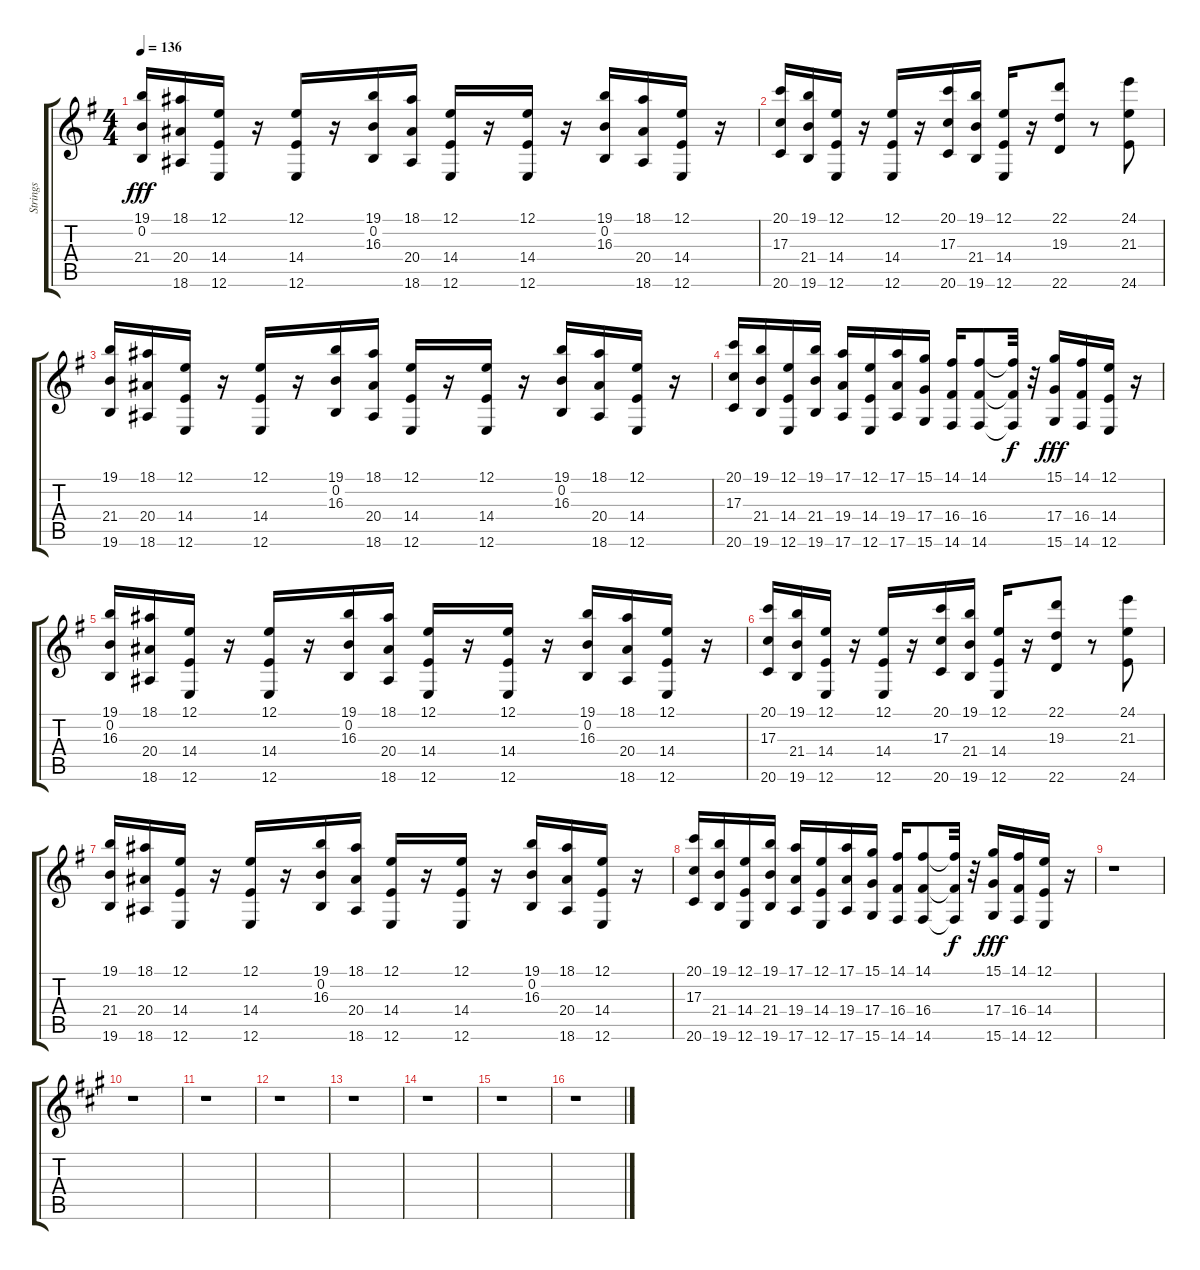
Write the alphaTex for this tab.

\track ("Strings" "Strings") {instrument stringensemble1}
\staff {score tabs}
\tuning (E4 B3 G3 D3 A2 E2) {hide}
\ts (4 4)
\tempo 136
\clef g2
\ks eminor
(19.1 0.2 21.4).16{dy fff} (18.1 20.4 18.6).16 (12.1 14.4 12.6).16 r.16 (12.1 14.4 12.6).16 r.16 (19.1 0.2 16.3).16 (18.1 20.4 18.6).16 (12.1 14.4 12.6).16 r.16 (12.1 14.4 12.6).16 r.16 (19.1 0.2 16.3).16 (18.1 20.4 18.6).16 (12.1 14.4 12.6).16 r.16 |
(20.1 17.3 20.6).16 (19.1 21.4 19.6).16 (12.1 14.4 12.6).16 r.16 (12.1 14.4 12.6).16 r.16 (20.1 17.3 20.6).16 (19.1 21.4 19.6).16 (12.1 14.4 12.6).16 r.16 (22.1 19.3 22.6).8 r.8 (24.1 21.3 24.6).8 |
(19.1 21.4 19.6).16 (18.1 20.4 18.6).16 (12.1 14.4 12.6).16 r.16 (12.1 14.4 12.6).16 r.16 (19.1 0.2 16.3).16 (18.1 20.4 18.6).16 (12.1 14.4 12.6).16 r.16 (12.1 14.4 12.6).16 r.16 (19.1 0.2 16.3).16 (18.1 20.4 18.6).16 (12.1 14.4 12.6).16 r.16 |
(20.1 17.3 20.6).16 (19.1 21.4 19.6).16 (12.1 14.4 12.6).16 (19.1 21.4 19.6).16 (17.1 19.4 17.6).16 (12.1 14.4 12.6).16 (17.1 19.4 17.6).16 (15.1 17.4 15.6).16 (14.1 16.4 14.6).16 (14.1 16.4 14.6).8 (14.1{t} 16.4{t} 14.6{t}).32{dy f} r.32 (15.1 17.4 15.6).16{dy fff} (14.1 16.4 14.6).16 (12.1 14.4 12.6).16 r.16 |
(19.1 0.2 16.3).16 (18.1 20.4 18.6).16 (12.1 14.4 12.6).16 r.16 (12.1 14.4 12.6).16 r.16 (19.1 0.2 16.3).16 (18.1 20.4 18.6).16 (12.1 14.4 12.6).16 r.16 (12.1 14.4 12.6).16 r.16 (19.1 0.2 16.3).16 (18.1 20.4 18.6).16 (12.1 14.4 12.6).16 r.16 |
(20.1 17.3 20.6).16 (19.1 21.4 19.6).16 (12.1 14.4 12.6).16 r.16 (12.1 14.4 12.6).16 r.16 (20.1 17.3 20.6).16 (19.1 21.4 19.6).16 (12.1 14.4 12.6).16 r.16 (22.1 19.3 22.6).8 r.8 (24.1 21.3 24.6).8 |
(19.1 21.4 19.6).16 (18.1 20.4 18.6).16 (12.1 14.4 12.6).16 r.16 (12.1 14.4 12.6).16 r.16 (19.1 0.2 16.3).16 (18.1 20.4 18.6).16 (12.1 14.4 12.6).16 r.16 (12.1 14.4 12.6).16 r.16 (19.1 0.2 16.3).16 (18.1 20.4 18.6).16 (12.1 14.4 12.6).16 r.16 |
(20.1 17.3 20.6).16 (19.1 21.4 19.6).16 (12.1 14.4 12.6).16 (19.1 21.4 19.6).16 (17.1 19.4 17.6).16 (12.1 14.4 12.6).16 (17.1 19.4 17.6).16 (15.1 17.4 15.6).16 (14.1 16.4 14.6).16 (14.1 16.4 14.6).8 (14.1{t} 16.4{t} 14.6{t}).32{dy f} r.32 (15.1 17.4 15.6).16{dy fff} (14.1 16.4 14.6).16 (12.1 14.4 12.6).16 r.16 |
r.1 |
\ks f#minor
r.1 |
r.1 |
r.1 |
r.1 |
r.1 |
r.1 |
r.1
